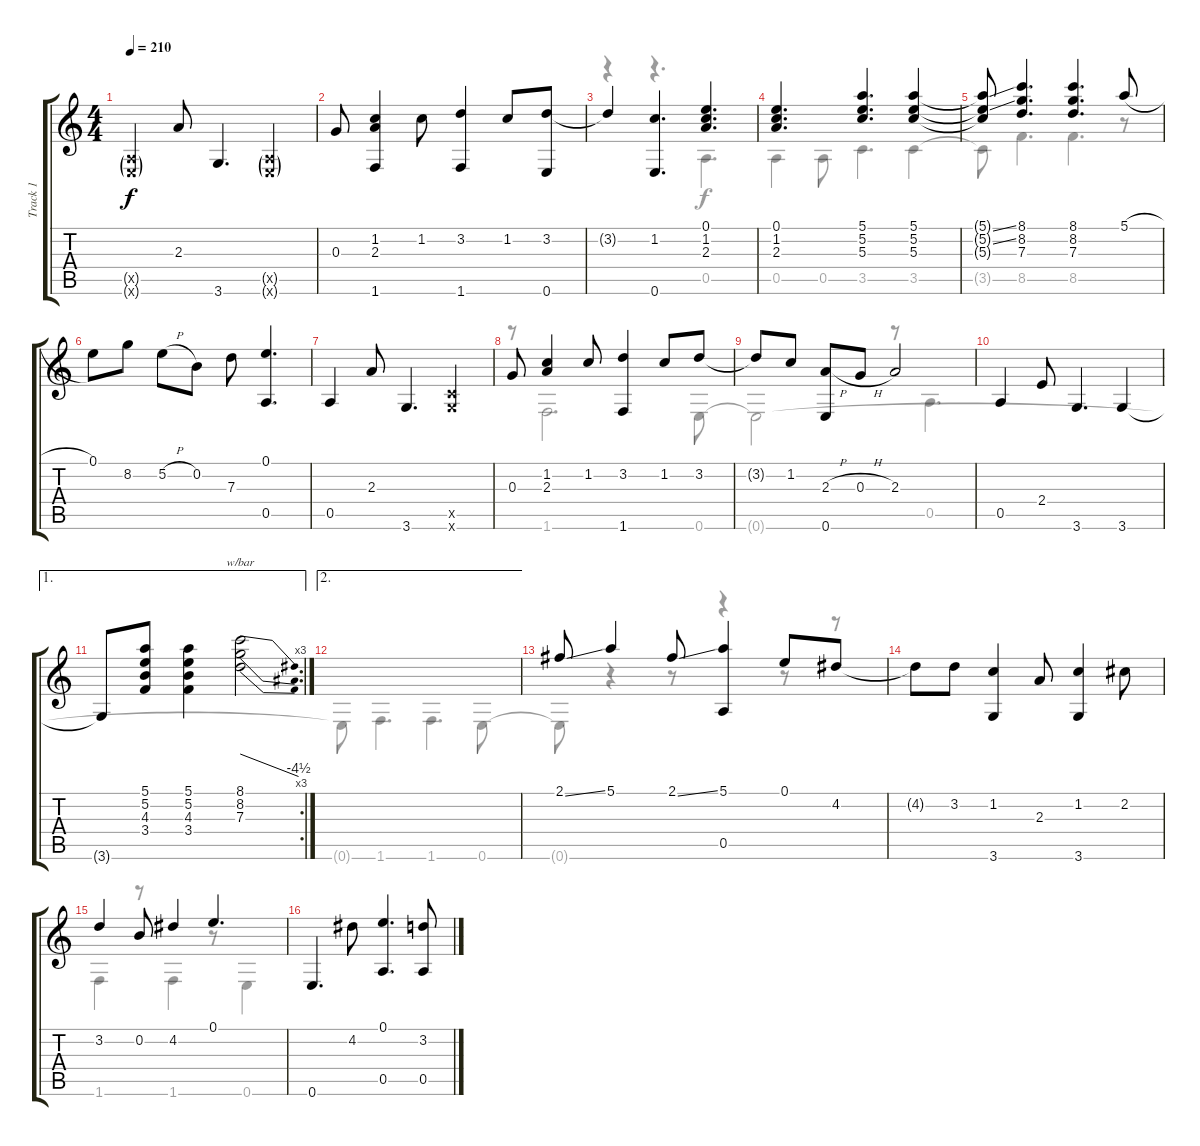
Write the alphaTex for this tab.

\track ("Track 1" "Track 1") {instrument acousticguitarnylon}
\staff {score tabs}
\tuning (E4 B3 G3 D3 A2 E2) {hide}
\voice
\ts (4 4)
\tempo 210
\clef g2
\ks c
(0.5{g x} 0.6{g x}).4{dy f} 2.3.8 3.6.4{d} (0.5{g x} 0.6{g x}).4 |
0.3.8 (1.2 2.3 1.6).4 1.2.8 (3.2 1.6).4 1.2.8 (3.2 0.6).8 |
3.2{t}.4 (1.2 0.6).4{d} (0.1 1.2 2.3).4{d} |
(0.1 1.2 2.3).4{d} (5.1 5.2 5.3).4{d} (5.1 5.2 5.3).4 |
(5.1{ss t} 5.2{ss t} 5.3{t}).8 (8.1 8.2 7.3).4{d} (8.1 8.2 7.3).4{d} 5.1{h}.8 |
0.1.8 8.2.8 5.2{h}.8 0.2.8 7.3.8 (0.1 0.5).4{d} |
0.5.4 2.3.8 3.6.4{d} (3.5{x} 3.6{x}).4 |
0.3.8 (1.2 2.3).4 1.2.8 (3.2 1.6).4 1.2.8 3.2.8 |
3.2{t}.8 1.2.8 (2.3{h} 0.6).8 0.3{h}.8 2.3.2 |
0.5.4 2.4.8 3.6.4{d} 3.6.4 |
\ae 1
\rc 3
3.6{t}.8 (5.1 5.2 4.3 3.4).8 (5.1 5.2 4.3 3.4).4 (8.1 8.2 7.3).2{tbe (dive default 0 0 60 -18)} |
\ae 2
|
2.1{ss}.8 5.1.4 2.1{ss}.8 (5.1 0.5).4 0.1.8 4.2.8 |
4.2{t}.8 3.2.8 (1.2 3.6).4 2.3.8 (1.2 3.6).4 2.2.8 |
3.2.4 0.2.8 4.2.4 0.1.4{d} |
0.6.4{d} 4.2.8 (0.1 0.5).4{d} (3.2 0.5).8
\voice
\clef g2
\ottava regular
\simile none
\ks c
|
|
r.4 r.4{d} 0.5.4{d} |
0.5.4 0.5.8 3.5.4{d} 3.5.4 |
3.5{t}.8 8.5.4{d} 8.5.4{d} r.8 |
|
|
r.8 1.6.2{d} 0.6.8 |
0.6{t}.2 r.8 0.5.4{d} |
|
|
0.6{t}.8 1.6.4{d} 1.6.4{d} 0.6.8 |
0.6{t}.8 r.4 r.8 r.4 r.8 r.8 |
|
1.6.4 r.8 1.6.4 r.8 0.6.4 |
